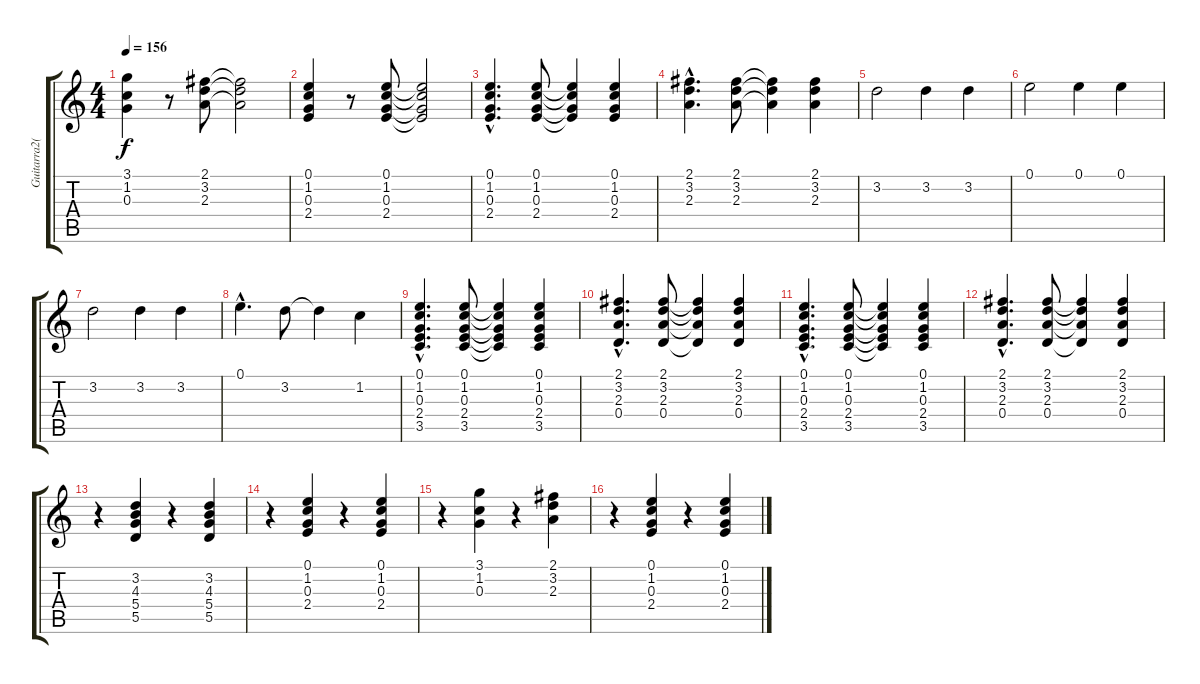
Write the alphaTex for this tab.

\track ("Guitarra2(Uoho)" "Guitarra2(") {instrument electricguitarclean}
\staff {score tabs}
\tuning (E4 B3 G3 D3 A2 E2) {hide}
\ts (4 4)
\tempo 156
\clef g2
\ks c
(3.1 1.2 0.3).4{dy f} r.8 (2.1 3.2 2.3).8 (2.1{t} 3.2{t} 2.3{t}).2 |
(0.1 1.2 0.3 2.4).4 r.8 (0.1 1.2 0.3 2.4).8 (0.1{t} 1.2{t} 0.3{t} 2.4{t}).2 |
(0.1{hac} 1.2{hac} 0.3{hac} 2.4{hac}).4{d} (0.1 1.2 0.3 2.4).8 (0.1{t} 1.2{t} 0.3{t} 2.4{t}).4 (0.1 1.2 0.3 2.4).4 |
(2.1{hac} 3.2{hac} 2.3{hac}).4{d} (2.1 3.2 2.3).8 (2.1{t} 3.2{t} 2.3{t}).4 (2.1 3.2 2.3).4 |
3.2.2 3.2.4 3.2.4 |
0.1.2 0.1.4 0.1.4 |
3.2.2 3.2.4 3.2.4 |
0.1{hac}.4{d} 3.2.8 3.2{t}.4 1.2.4 |
(0.1{hac} 1.2{hac} 0.3{hac} 2.4{hac} 3.5{hac}).4{d} (0.1 1.2 0.3 2.4 3.5).8 (0.1{t} 1.2{t} 0.3{t} 2.4{t} 3.5{t}).4 (0.1 1.2 0.3 2.4 3.5).4 |
(2.1{hac} 3.2{hac} 2.3{hac} 0.4{hac}).4{d} (2.1 3.2 2.3 0.4).8 (2.1{t} 3.2{t} 2.3{t} 0.4{t}).4 (2.1 3.2 2.3 0.4).4 |
(0.1{hac} 1.2{hac} 0.3{hac} 2.4{hac} 3.5{hac}).4{d} (0.1 1.2 0.3 2.4 3.5).8 (0.1{t} 1.2{t} 0.3{t} 2.4{t} 3.5{t}).4 (0.1 1.2 0.3 2.4 3.5).4 |
(2.1{hac} 3.2{hac} 2.3{hac} 0.4{hac}).4{d} (2.1 3.2 2.3 0.4).8 (2.1{t} 3.2{t} 2.3{t} 0.4{t}).4 (2.1 3.2 2.3 0.4).4 |
r.4 (3.2 4.3 5.4 5.5).4 r.4 (3.2 4.3 5.4 5.5).4 |
r.4 (0.1 1.2 0.3 2.4).4 r.4 (0.1 1.2 0.3 2.4).4 |
r.4 (3.1 1.2 0.3).4 r.4 (2.1 3.2 2.3).4 |
r.4 (0.1 1.2 0.3 2.4).4 r.4 (0.1 1.2 0.3 2.4).4
